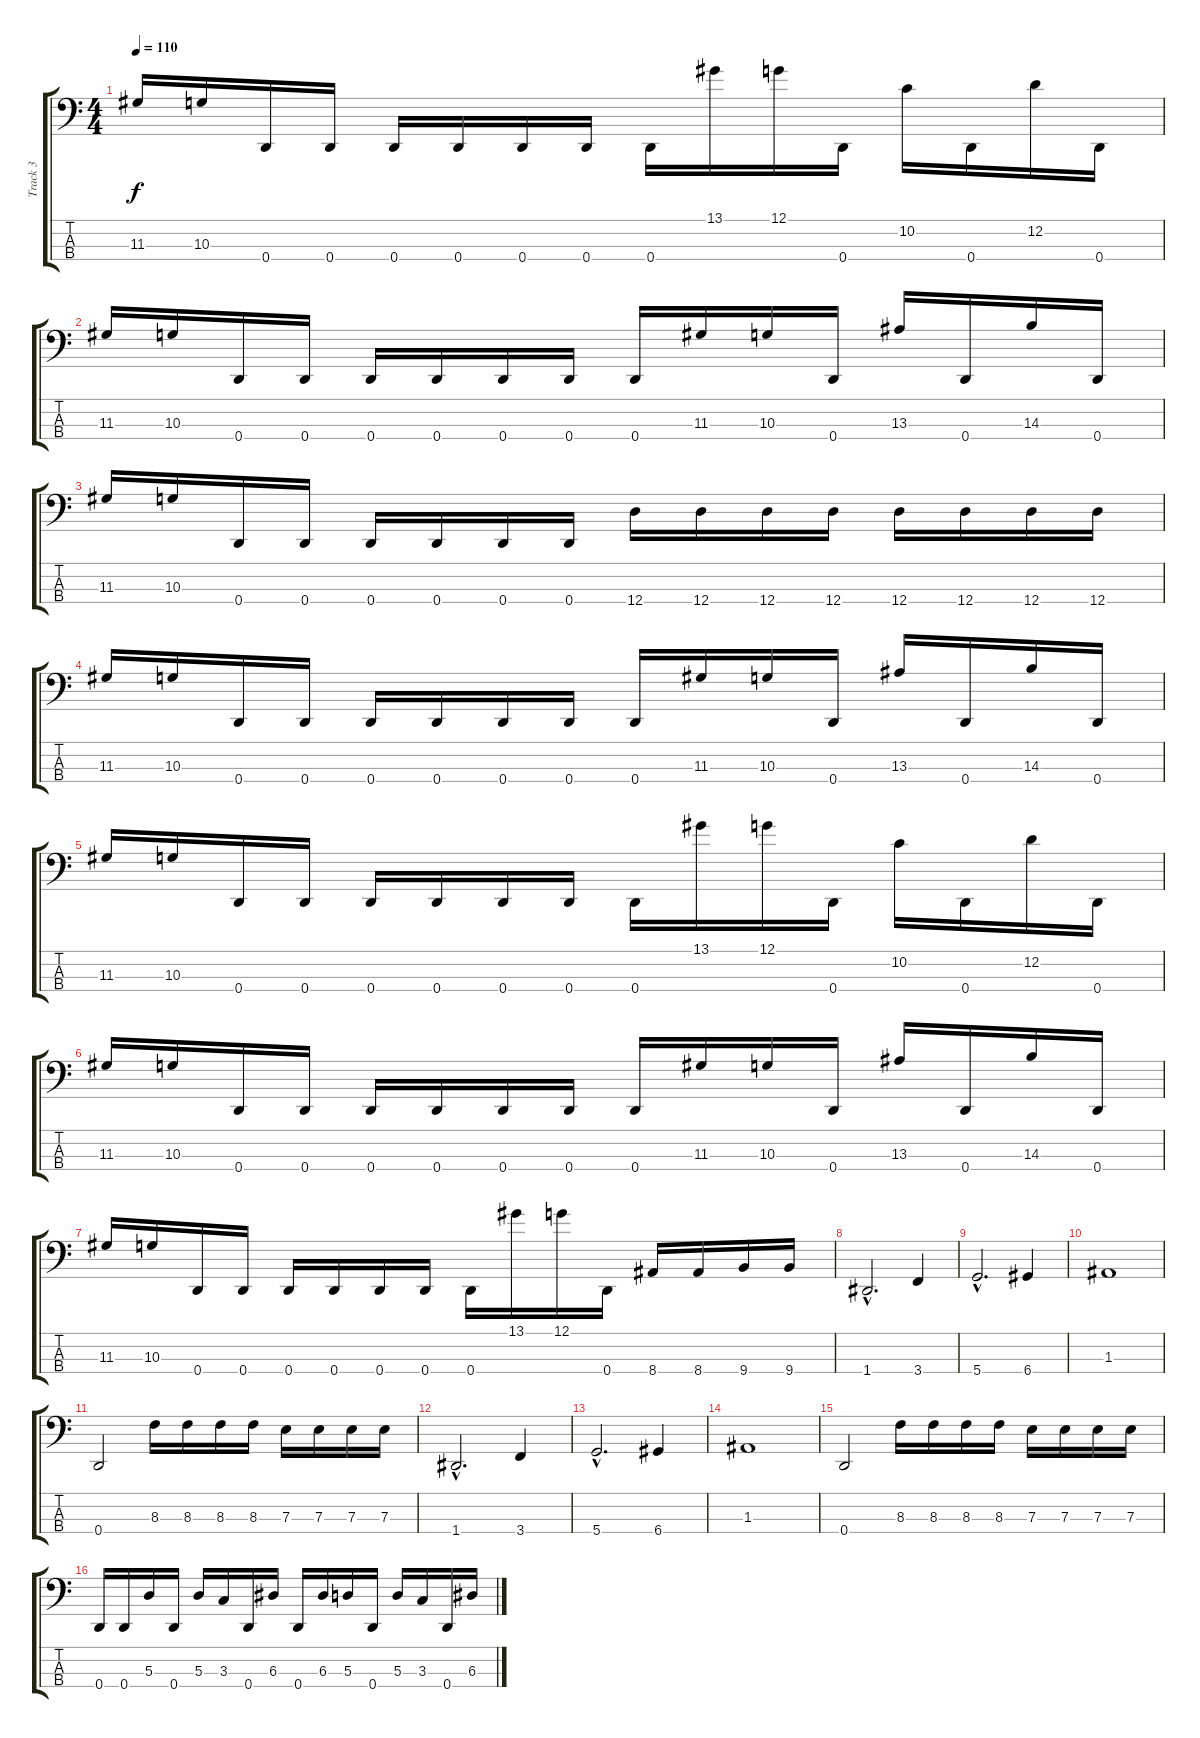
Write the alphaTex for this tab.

\track ("Track 3" "Track 3") {instrument electricbassfinger}
\staff {score tabs}
\tuning (G2 D2 A1 D1) {hide}
\ts (4 4)
\tempo 110
\clef f4
\ks c
11.3.16{dy f} 10.3.16 0.4.16 0.4.16 0.4.16 0.4.16 0.4.16 0.4.16 0.4.16 13.1.16 12.1.16 0.4.16 10.2.16 0.4.16 12.2.16 0.4.16 |
11.3.16 10.3.16 0.4.16 0.4.16 0.4.16 0.4.16 0.4.16 0.4.16 0.4.16 11.3.16 10.3.16 0.4.16 13.3.16 0.4.16 14.3.16 0.4.16 |
11.3.16 10.3.16 0.4.16 0.4.16 0.4.16 0.4.16 0.4.16 0.4.16 12.4.16 12.4.16 12.4.16 12.4.16 12.4.16 12.4.16 12.4.16 12.4.16 |
11.3.16 10.3.16 0.4.16 0.4.16 0.4.16 0.4.16 0.4.16 0.4.16 0.4.16 11.3.16 10.3.16 0.4.16 13.3.16 0.4.16 14.3.16 0.4.16 |
11.3.16 10.3.16 0.4.16 0.4.16 0.4.16 0.4.16 0.4.16 0.4.16 0.4.16 13.1.16 12.1.16 0.4.16 10.2.16 0.4.16 12.2.16 0.4.16 |
11.3.16 10.3.16 0.4.16 0.4.16 0.4.16 0.4.16 0.4.16 0.4.16 0.4.16 11.3.16 10.3.16 0.4.16 13.3.16 0.4.16 14.3.16 0.4.16 |
11.3.16 10.3.16 0.4.16 0.4.16 0.4.16 0.4.16 0.4.16 0.4.16 0.4.16 13.1.16 12.1.16 0.4.16 8.4.16 8.4.16 9.4.16 9.4.16 |
1.4{hac}.2{d} 3.4.4 |
5.4{hac}.2{d} 6.4.4 |
1.3.1 |
0.4.2 8.3.16 8.3.16 8.3.16 8.3.16 7.3.16 7.3.16 7.3.16 7.3.16 |
1.4{hac}.2{d} 3.4.4 |
5.4{hac}.2{d} 6.4.4 |
1.3.1 |
0.4.2 8.3.16 8.3.16 8.3.16 8.3.16 7.3.16 7.3.16 7.3.16 7.3.16 |
\section ("" "")
0.4.16 0.4.16 5.3.16 0.4.16 5.3.16 3.3.16 0.4.16 6.3.16 0.4.16 6.3.16 5.3.16 0.4.16 5.3.16 3.3.16 0.4.16 6.3.16
